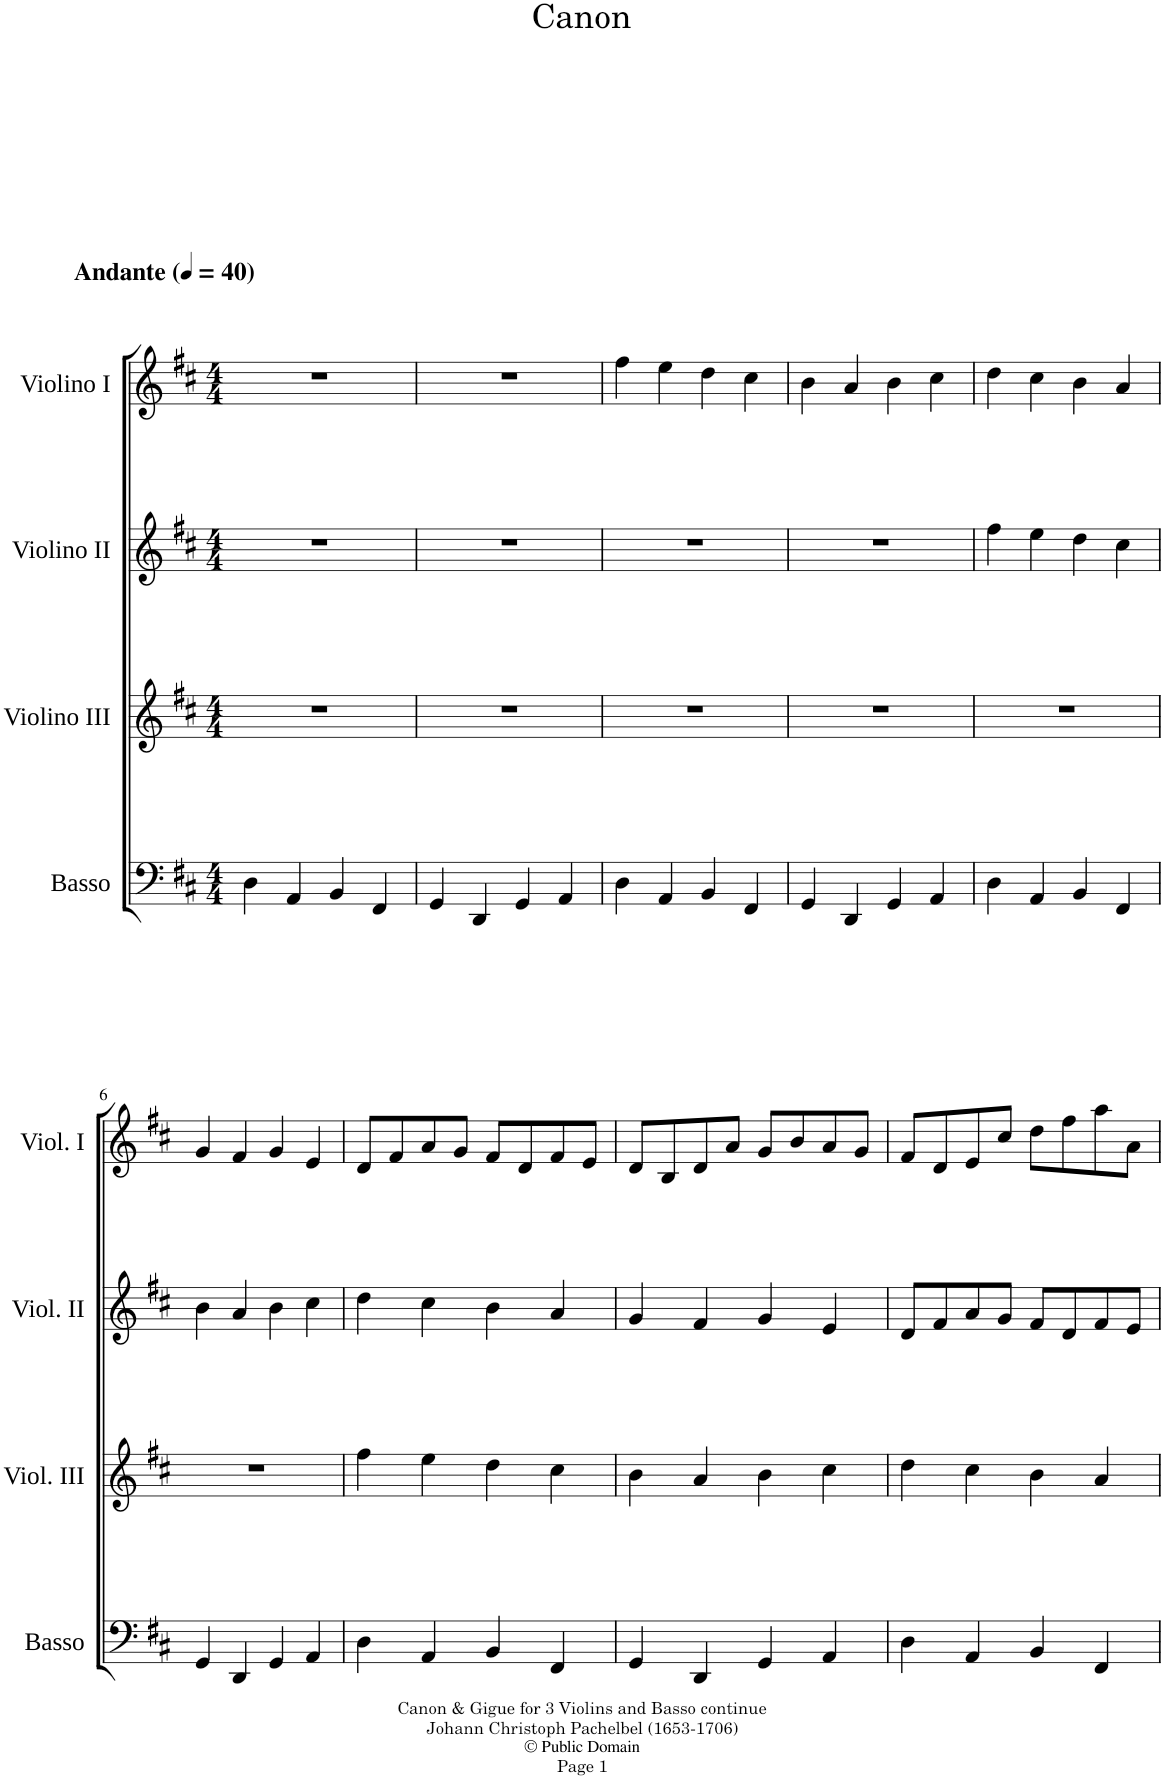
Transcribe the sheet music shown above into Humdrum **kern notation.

**kern	**kern	**kern	**kern
*part4	*part3	*part2	*part1
*staff4	*staff3	*staff2	*staff1
*I"Basso	*I"Violino III	*I"Violino II	*I"Violino I
*I'Basso	*I'Viol. III	*I'Viol. II	*I'Viol. I
*clefF4	*clefG2	*clefG2	*clefG2
*k[f#c#]	*k[f#c#]	*k[f#c#]	*k[f#c#]
*M4/4	*M4/4	*M4/4	*M4/4
*MM40	*MM40	*MM40	*MM40
=1	=1	=1	=1
!	!	!	!LO:TX:a:t=Canon
!	!	!	!LO:TX:a:B:t=Andante
4D\	1r	1r	1r
4AA/	.	.	.
4BB/	.	.	.
4FF#/	.	.	.
=2	=2	=2	=2
4GG/	1r	1r	1r
4DD/	.	.	.
4GG/	.	.	.
4AA/	.	.	.
=3	=3	=3	=3
4D\	1r	1r	4ff#\
4AA/	.	.	4ee\
4BB/	.	.	4dd\
4FF#/	.	.	4cc#\
=4	=4	=4	=4
4GG/	1r	1r	4b\
4DD/	.	.	4a/
4GG/	.	.	4b\
4AA/	.	.	4cc#\
=5	=5	=5	=5
4D\	1r	4ff#\	4dd\
4AA/	.	4ee\	4cc#\
4BB/	.	4dd\	4b\
4FF#/	.	4cc#\	4a/
!!LO:LB:g=z
=6	=6	=6	=6
4GG/	1r	4b\	4g/
4DD/	.	4a/	4f#/
4GG/	.	4b\	4g/
4AA/	.	4cc#\	4e/
=7	=7	=7	=7
4D\	4ff#\	4dd\	8d/L
.	.	.	8f#/
4AA/	4ee\	4cc#\	8a/
.	.	.	8g/J
4BB/	4dd\	4b\	8f#/L
.	.	.	8d/
4FF#/	4cc#\	4a/	8f#/
.	.	.	8e/J
=8	=8	=8	=8
4GG/	4b\	4g/	8d/L
.	.	.	8B/
4DD/	4a/	4f#/	8d/
.	.	.	8a/J
4GG/	4b\	4g/	8g/L
.	.	.	8b/
4AA/	4cc#\	4e/	8a/
.	.	.	8g/J
=9	=9	=9	=9
4D\	4dd\	8d/L	8f#/L
.	.	8f#/	8d/
4AA/	4cc#\	8a/	8e/
.	.	8g/J	8cc#/J
4BB/	4b\	8f#/L	8dd\L
.	.	8d/	8ff#\
4FF#/	4a/	8f#/	8aa\
.	.	8e/J	8a\J
=	=	=	=
*-	*-	*-	*-
